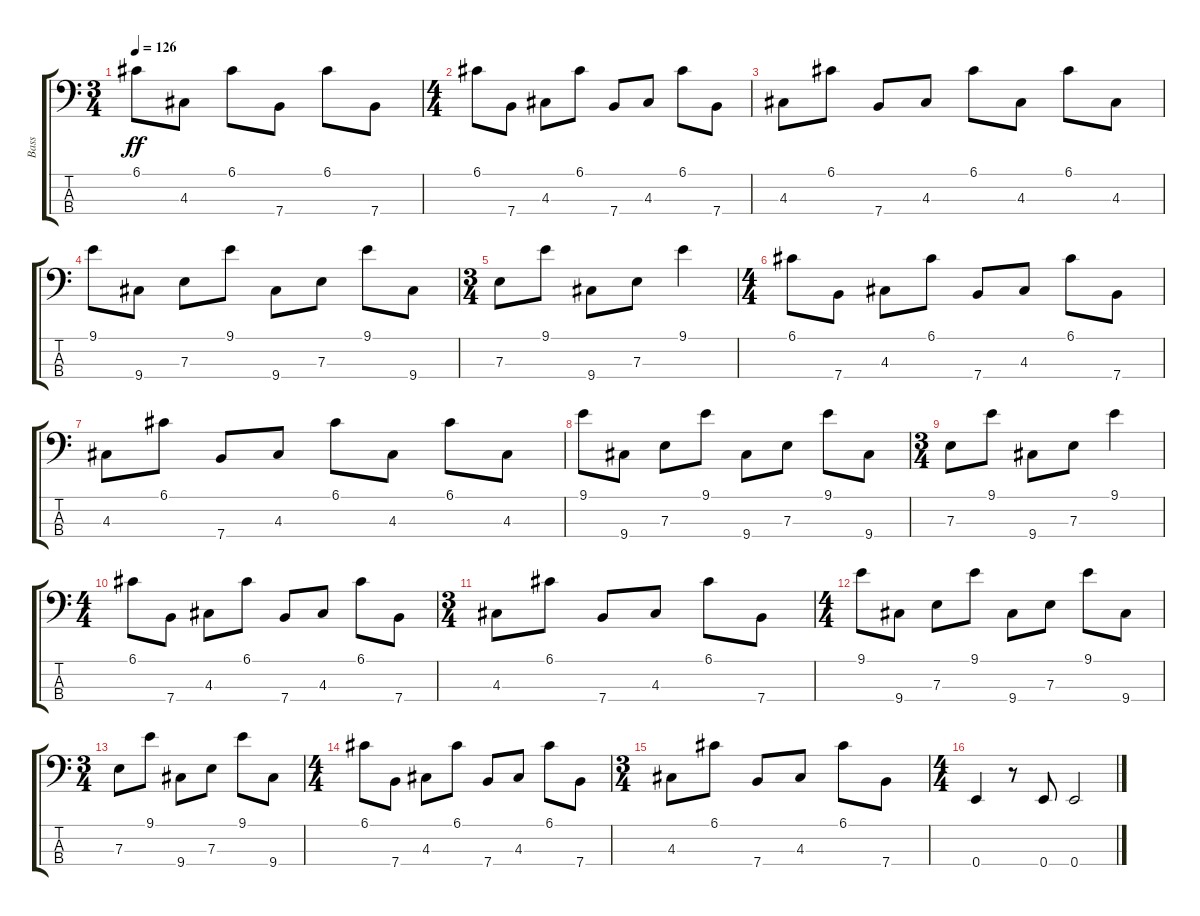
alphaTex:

\track ("Bass" "Bass") {instrument electricbassfinger}
\staff {score tabs}
\tuning (G2 D2 A1 E1) {hide}
\ts (3 4)
\tempo 126
\clef f4
\ks c
6.1.8{dy ff} 4.3.8 6.1.8 7.4.8 6.1.8 7.4.8 |
\ts (4 4)
6.1.8 7.4.8 4.3.8 6.1.8 7.4.8 4.3.8 6.1.8 7.4.8 |
4.3.8 6.1.8 7.4.8 4.3.8 6.1.8 4.3.8 6.1.8 4.3.8 |
9.1.8 9.4.8 7.3.8 9.1.8 9.4.8 7.3.8 9.1.8 9.4.8 |
\ts (3 4)
7.3.8 9.1.8 9.4.8 7.3.8 9.1.4 |
\ts (4 4)
6.1.8 7.4.8 4.3.8 6.1.8 7.4.8 4.3.8 6.1.8 7.4.8 |
4.3.8 6.1.8 7.4.8 4.3.8 6.1.8 4.3.8 6.1.8 4.3.8 |
9.1.8 9.4.8 7.3.8 9.1.8 9.4.8 7.3.8 9.1.8 9.4.8 |
\ts (3 4)
7.3.8 9.1.8 9.4.8 7.3.8 9.1.4 |
\ts (4 4)
6.1.8 7.4.8 4.3.8 6.1.8 7.4.8 4.3.8 6.1.8 7.4.8 |
\ts (3 4)
4.3.8 6.1.8 7.4.8 4.3.8 6.1.8 7.4.8 |
\ts (4 4)
9.1.8 9.4.8 7.3.8 9.1.8 9.4.8 7.3.8 9.1.8 9.4.8 |
\ts (3 4)
7.3.8 9.1.8 9.4.8 7.3.8 9.1.8 9.4.8 |
\ts (4 4)
6.1.8 7.4.8 4.3.8 6.1.8 7.4.8 4.3.8 6.1.8 7.4.8 |
\ts (3 4)
4.3.8 6.1.8 7.4.8 4.3.8 6.1.8 7.4.8 |
\ts (4 4)
0.4.4 r.8 0.4.8 0.4.2
